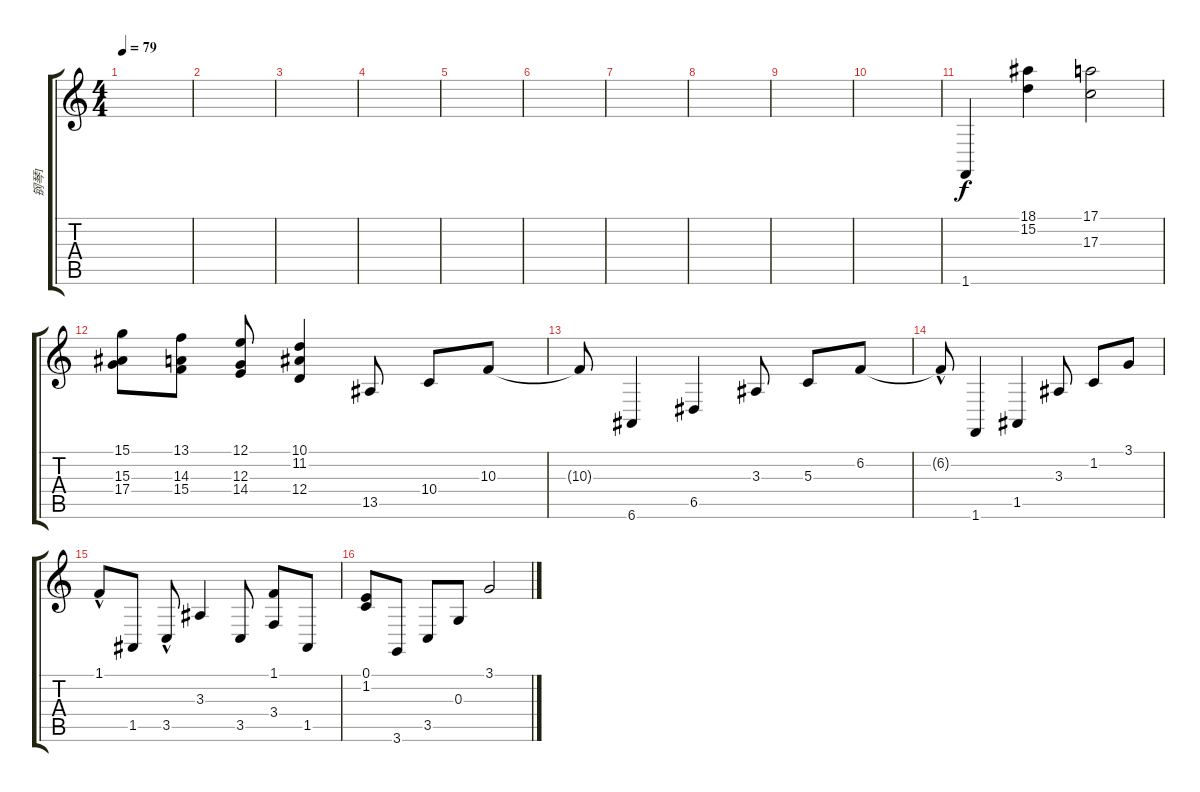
\track ("钢琴1" "钢琴1") {instrument electricgrandpiano}
\staff {score tabs}
\tuning (E4 B3 G3 D3 A2 E2) {hide}
\ts (4 4)
\tempo 79
\clef g2
\ks c
|
|
|
|
|
|
|
|
|
|
1.6.4 (18.1 15.2).4 (17.1 17.3).2 |
(15.1 15.3 17.4).8{volume 6} (13.1 14.3 15.4).8 (12.1 12.3 14.4).8 (10.1 11.2 12.4).4 13.5.8 10.4.8 10.3.8 |
10.3{t}.8 6.6.4 6.5.4 3.3.8 5.3.8 6.2.8 |
6.2{hac t}.8 1.6.4 1.5.4 3.3.8 1.2.8 3.1.8 |
1.1{hac}.8 1.5.8 3.5{hac}.8 3.3.4 3.5.8 (1.1 3.4).8 1.5.8 |
(0.1 1.2).8 3.6.8 3.5.8 0.3.8 3.1.2
